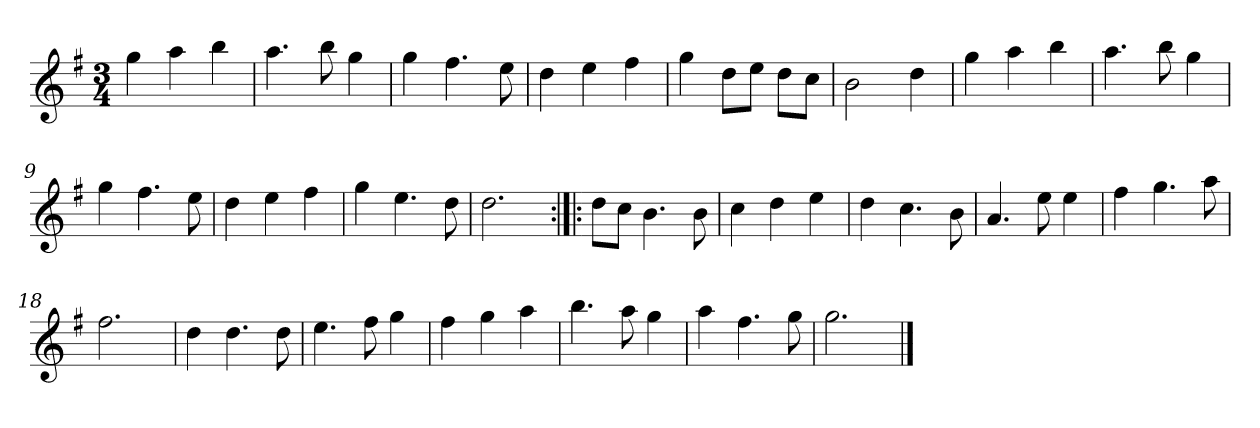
**kern
*part1
*staff1
*clefG2
*k[f#]
*G:
*M3/4
*MM120
=1
4gg
4aa
4bb
=2
4.aa
8bb
4gg
=3
4gg
4.ff#
8ee
=4
4dd
4ee
4ff#
=5
4gg
8dd\L
8ee\J
8dd\L
8cc\J
=6
2b
4dd
=7
4gg
4aa
4bb
=8
4.aa
8bb
4gg
=9
4gg
4.ff#
8ee
=10
4dd
4ee
4ff#
=11
4gg
4.ee
8dd
=12
2.dd
=13:|!|:
8dd\L
8cc\J
4.b
8b
=14
4cc
4dd
4ee
=15
4dd
4.cc
8b
=16
4.a
8ee
4ee
=17
4ff#
4.gg
8aa
=18
2.ff#
=19
4dd
4.dd
8dd
=20
4.ee
8ff#
4gg
=21
4ff#
4gg
4aa
=22
4.bb
8aa
4gg
=23
4aa
4.ff#
8gg
=24
2.gg
==
*-
